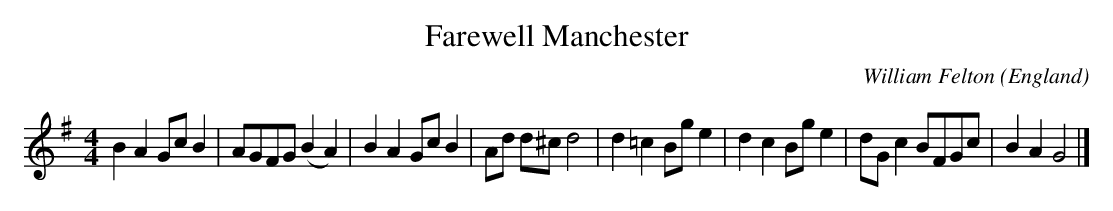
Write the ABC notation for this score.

X:1
T:Farewell Manchester
C:William Felton
M:4/4
O:England
K:G
B2A2 GcB2| AGFG (B2A2)| B2A2 GcB2| Ad d^c d4|\
d2=c2 Bge2| d2c2 Bge2| dGc2 BFGc| B2A2 G4|]
